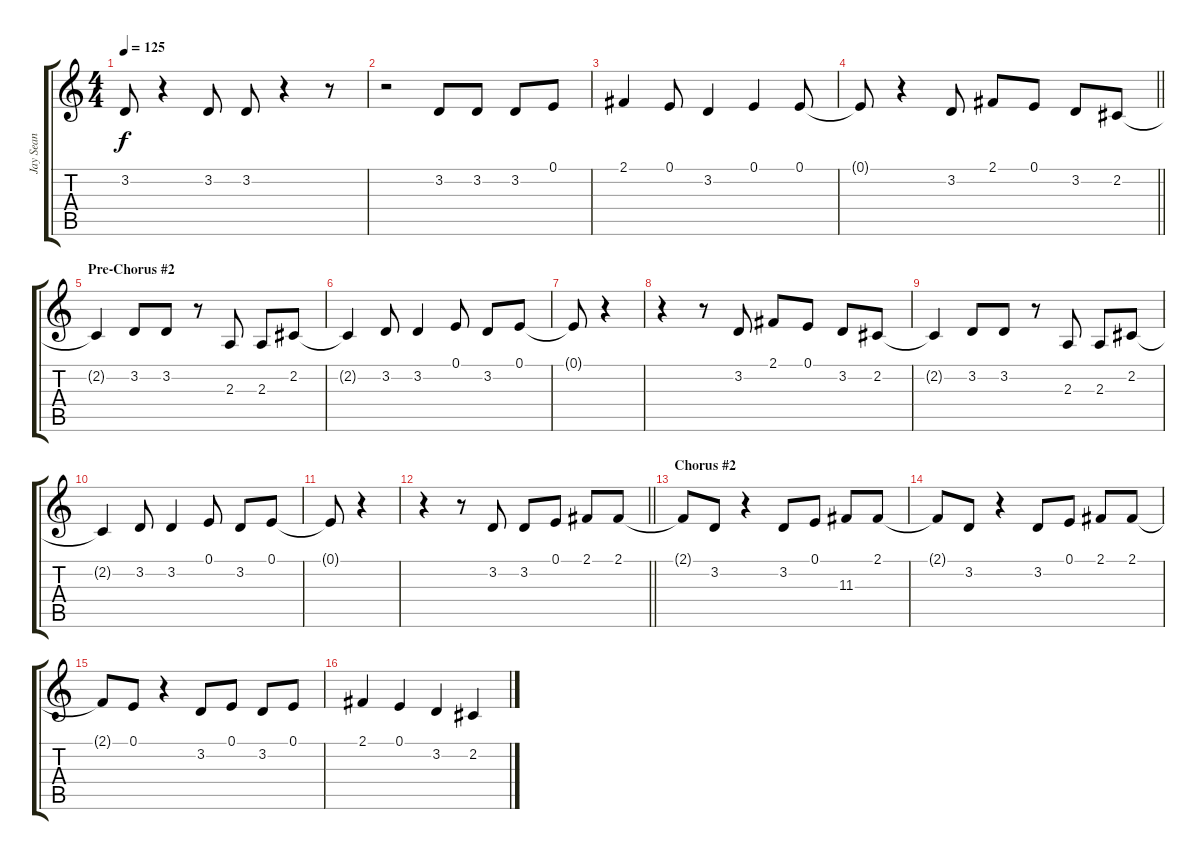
\track ("Jay Sean" "Jay Sean") {instrument tenorsax}
\staff {score tabs}
\tuning (E4 B3 G3 D3 A2 E2) {hide}
\ts (4 4)
\tempo 125
\clef g2
\ks c
3.2.8{dy f} r.4 3.2.8 3.2.8 r.4 r.8 |
r.2 3.2.8 3.2.8 3.2.8 0.1.8 |
2.1.4 0.1.8 3.2.4 0.1.4 0.1.8 |
\barLineRight lightlight
0.1{t}.8 r.4 3.2.8 2.1.8 0.1.8 3.2.8 2.2.8 |
\section ("" "Pre-Chorus #2")
2.2{t}.4 3.2.8 3.2.8 r.8 2.3.8 2.3.8 2.2.8 |
2.2{t}.4 3.2.8 3.2.4 0.1.8 3.2.8 0.1.8 |
0.1{t}.8 r.4 |
r.4 r.8 3.2.8 2.1.8 0.1.8 3.2.8 2.2.8 |
2.2{t}.4 3.2.8 3.2.8 r.8 2.3.8 2.3.8 2.2.8 |
2.2{t}.4 3.2.8 3.2.4 0.1.8 3.2.8 0.1.8 |
0.1{t}.8 r.4 |
\barLineRight lightlight
r.4 r.8 3.2.8 3.2.8 0.1.8 2.1.8 2.1.8 |
\section ("" "Chorus #2")
2.1{t}.8 3.2.8 r.4 3.2.8 0.1.8 11.3.8 2.1.8 |
2.1{t}.8 3.2.8 r.4 3.2.8 0.1.8 2.1.8 2.1.8 |
2.1{t}.8 0.1.8 r.4 3.2.8 0.1.8 3.2.8 0.1.8 |
2.1.4 0.1.4 3.2.4 2.2.4
